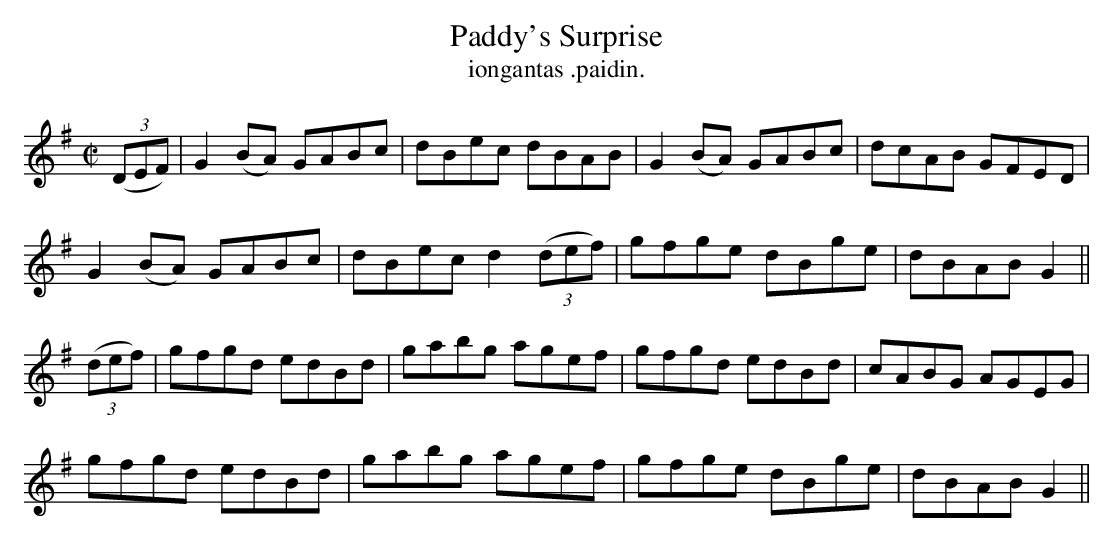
X:1
T: Paddy's Surprise
T: iongantas .paidin.
M: C|
L: 1/8
K: G
((3DEF)|G2 (BA) GABc|dBec dBAB|G2 (BA) GABc|dcAB GFED|
G2 (BA) GABc|dBec d2 ((3def)|gfge dBge|dBAB G2||
((3def)|gfgd edBd|gabg agef|gfgd edBd|cABG AGEG|
gfgd edBd|gabg agef|gfge dBge|dBAB G2||
